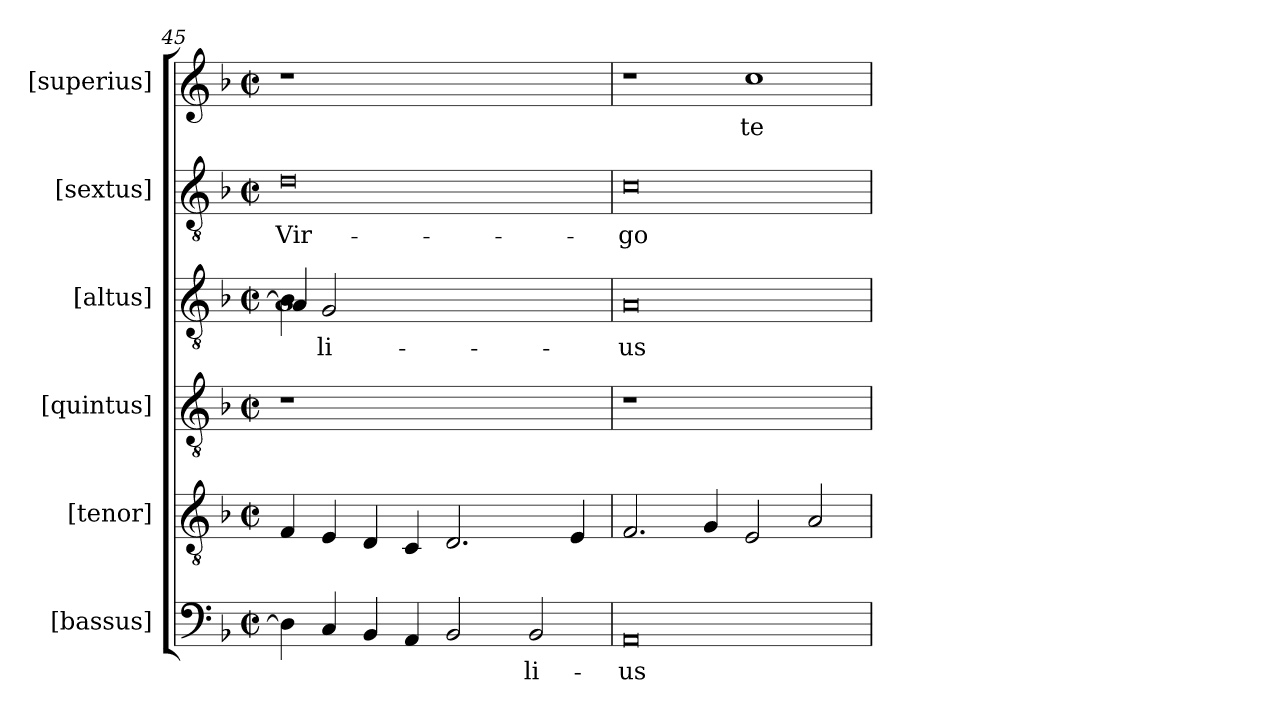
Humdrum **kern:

**kern	**text	**kern	**kern	**kern	**text	**kern	**text	**kern	**text
*part6	*part6	*part5	*part4	*part3	*part3	*part2	*part2	*part1	*part1
*staff6	*staff6	*staff5	*staff4	*staff3	*staff3	*staff2	*staff2	*staff1	*staff1
*I"[bassus]	*	*I"[tenor]	*I"[quintus]	*I"[altus]	*	*I"[sextus]	*	*I"[superius]	*
*I'[bassus]	*	*I'[tenor]	*I'[quintus]	*I'[altus]	*	*I'[sextus]	*	*I'[superius]	*
*clefF4	*	*clefGv2	*clefGv2	*clefGv2	*	*clefGv2	*	*clefG2	*
*k[b-]	*	*k[b-]	*k[b-]	*k[b-]	*	*k[b-]	*	*k[b-]	*
*F:	*	*F:	*F:	*F:	*	*F:	*	*F:	*
*M2/2	*	*M2/2	*M2/2	*M2/2	*	*M2/2	*	*M2/2	*
*met(c|)	*	*met(c|)	*met(c|)	*met(c|)	*	*met(c|)	*	*met(c|)	*
=45	=45	=45	=45	=45	=45	=45	=45	=45	=45
*	*	*	*	*^	*	*	*	*	*
*	*	*	*	*	*^	*	*	*	*	*
!	!	!	!	!	!	!	!	!LO:N:vis=0	!LO:LY:b:cj	!	!
4D\]	.	4F/	1r	4B-\]	4A/	1A	.	1d	Vir-	1r	.
!	!	!	!	!	!	!	!LO:LY:b:cj	!	!	!	!
4C/	.	4E/	.	2G/	1ryy	.	-li-	.	.	.	.
4BB-/	.	4D/	.	.	.	.	.	.	.	.	.
4AA/	.	4C/	.	1ryy	.	.	.	.	.	.	.
2BB-/	.	2.D/	1ryy	.	.	1ryy	.	1ryy	.	1ryy	.
.	.	.	.	.	2.ryy	.	.	.	.	.	.
!	!LO:LY:b:cj	!	!	!	!	!	!	!	!	!	!
2BB-/	-li-	.	.	.	.	.	.	.	.	.	.
.	.	4E/	.	4ryy	.	.	.	.	.	.	.
*	*	*	*	*v	*v	*v	*	*	*	*	*
=46	=46	=46	=46	=46	=46	=46	=46	=46	=46
!	!LO:LY:b:cj	!	!	!	!LO:LY:b:cj	!	!LO:LY:b:cj	!	!
0AA	-us	2.F/	1r	0A	-us	0c	-go	1r	.
.	.	4G/	.	.	.	.	.	.	.
!	!	!	!	!	!	!	!	!	!LO:LY:b:cj
.	.	2E/	1ryy	.	.	.	.	1cc	te
.	.	2A/	.	.	.	.	.	.	.
=	=	=	=	=	=	=	=	=	=
*-	*-	*-	*-	*-	*-	*-	*-	*-	*-
